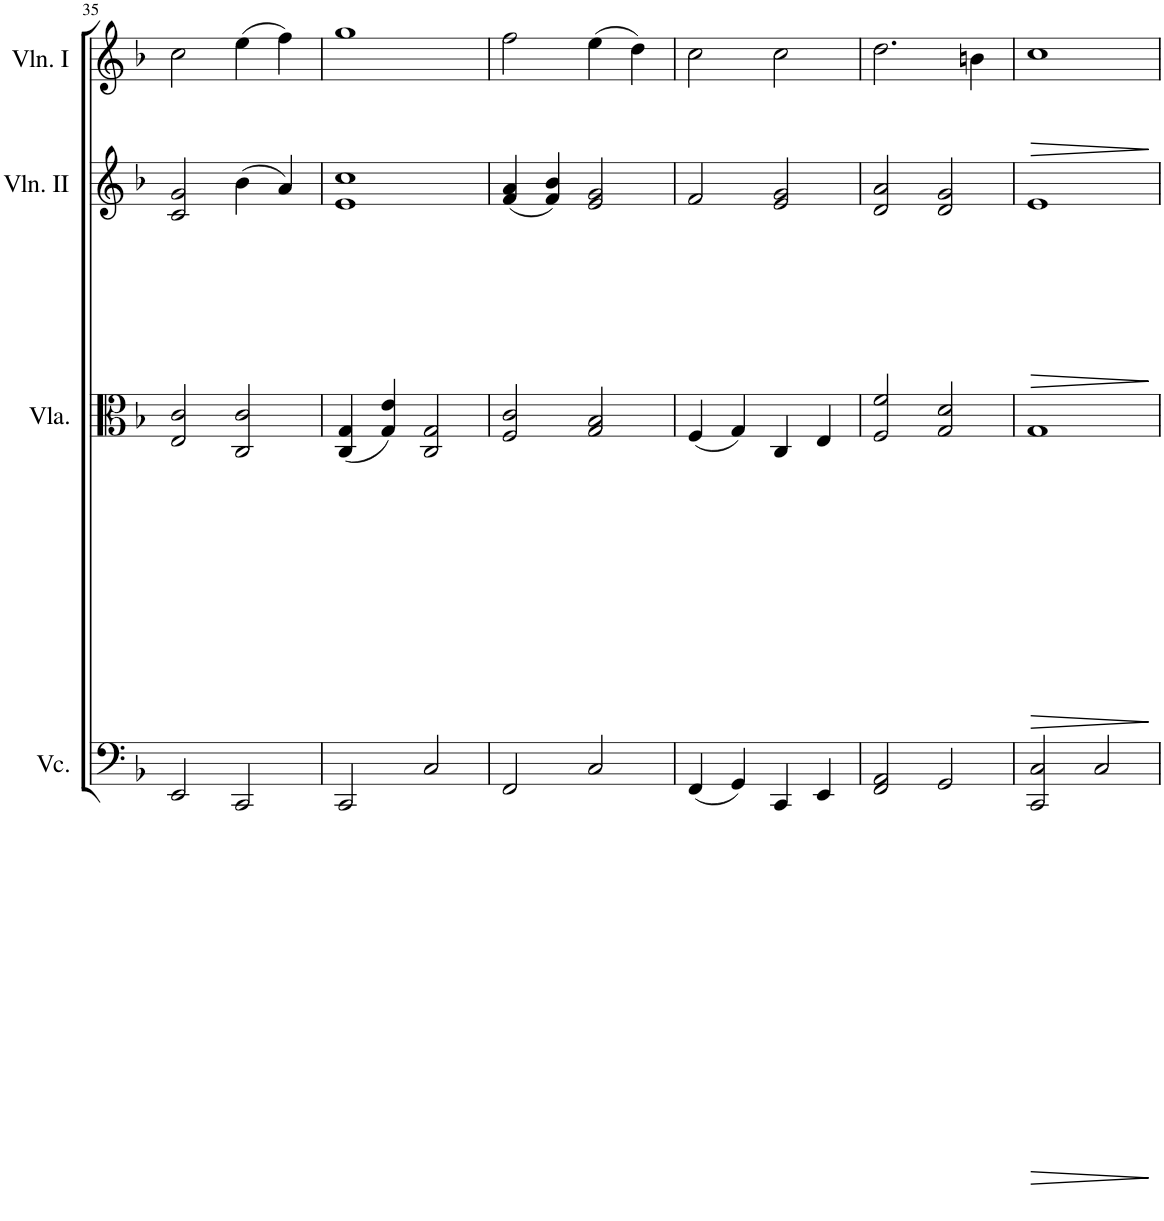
**kern	**kern	**dynam	**kern	**dynam	**kern	**dynam
*part4	*part3	*part3	*part2	*part2	*part1	*part1
*staff4	*staff3	*staff3	*staff2	*staff2	*staff1	*staff1
*I"Cello	*I"Viola	*	*I"Violin II	*	*I"Violin I	*
*	*I'Vla.	*	*I'Vln. II	*	*I'Vln. I	*
!!LO:PB:g=z
*clefF4	*clefC3	*	*clefG2	*	*clefG2	*
*k[b-]	*k[b-]	*	*k[b-]	*	*k[b-]	*
*M4/4	*M4/4	*	*M4/4	*	*M4/4	*
*met(c)	*met(c)	*	*met(c)	*	*met(c)	*
=35	=35	=35	=35	=35	=35	=35
2EE/	2E/ 2c/	.	2c/ 2g/	.	2cc\	.
2CC/	2C/ 2c/	.	(4b-\	.	(4ee\	.
.	.	.	4a/)	.	4ff\)	.
=36	=36	=36	=36	=36	=36	=36
2CC/	(4C/ 4G/	.	1e 1cc	.	1gg	.
.	4G/ 4e/)	.	.	.	.	.
2C/	2C/ 2G/	.	.	.	.	.
=37	=37	=37	=37	=37	=37	=37
2FF/	2F/ 2c/	.	(4f/ 4a/	.	2ff\	.
.	.	.	4f/ 4b-/)	.	.	.
2C/	2G/ 2B-/	.	2e/ 2g/	.	(4ee\	.
.	.	.	.	.	4dd\)	.
=38	=38	=38	=38	=38	=38	=38
(4FF/	(4F/	.	2f/	.	2cc\	.
4GG/)	4G/)	.	.	.	.	.
4CC/	4C/	.	2e/ 2g/	.	2cc\	.
4EE/	4E/	.	.	.	.	.
=39	=39	=39	=39	=39	=39	=39
2FF/ 2AA/	2F/ 2f/	.	2d/ 2a/	.	2.dd\	.
2GG/	2G/ 2d/	.	2d/ 2g/	.	.	.
.	.	.	.	.	4bn\	.
=40	=40	=40	=40	=40	=40	=40
!	!	!LO:HP:b	!	!LO:HP:b	!	!LO:HP:b
2CC/ 2C/	1G	>	1e	>	1cc	>
2C/	.	.	.	.	.	.
.	.	]	.	]	.	]
=	=	=	=	=	=	=
*-	*-	*-	*-	*-	*-	*-
